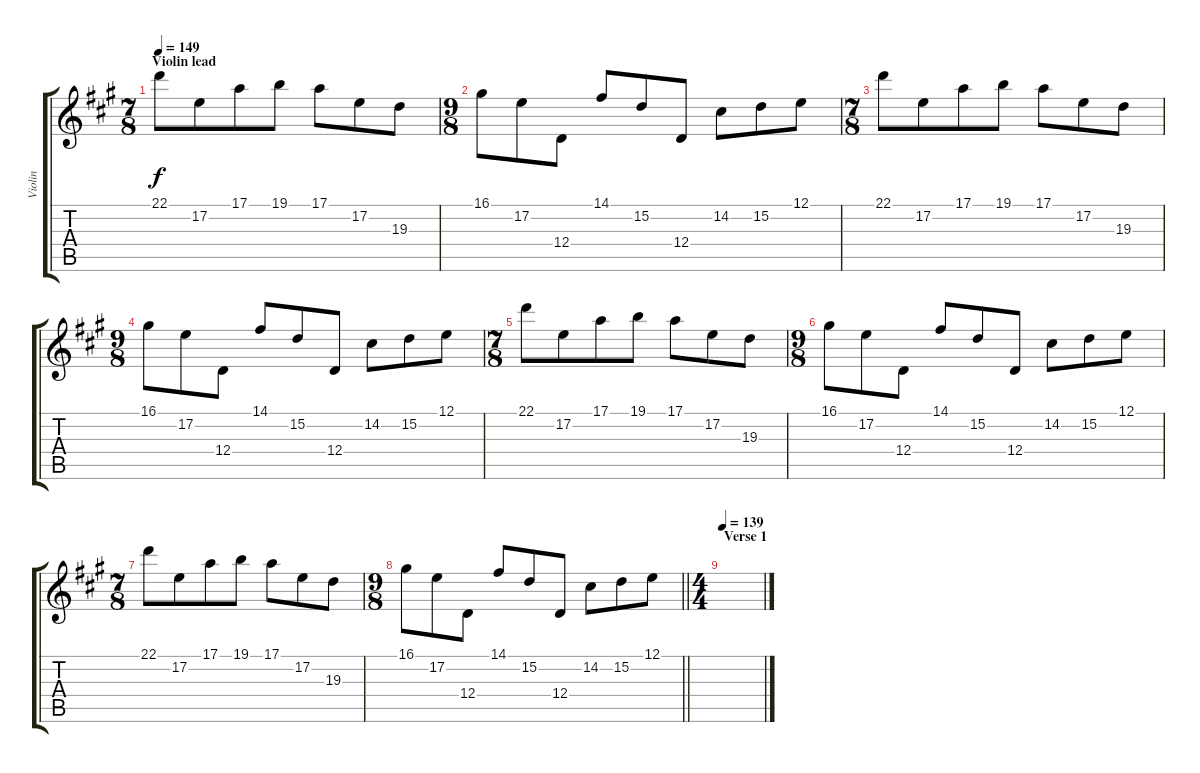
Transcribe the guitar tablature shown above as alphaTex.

\track ("Violin" "Violin") {instrument violin}
\staff {score tabs}
\tuning (E4 B3 G3 D3 A2 E2) {hide}
\ts (7 8)
\section ("" "Violin lead")
\tempo 149
\clef g2
\ks a
22.1.8{dy f} 17.2.8 17.1.8 19.1.8 17.1.8 17.2.8 19.3.8 |
\ts (9 8)
16.1.8 17.2.8 12.4.8 14.1.8 15.2.8 12.4.8 14.2.8 15.2.8 12.1.8 |
\ts (7 8)
22.1.8 17.2.8 17.1.8 19.1.8 17.1.8 17.2.8 19.3.8 |
\ts (9 8)
16.1.8 17.2.8 12.4.8 14.1.8 15.2.8 12.4.8 14.2.8 15.2.8 12.1.8 |
\ts (7 8)
22.1.8 17.2.8 17.1.8 19.1.8 17.1.8 17.2.8 19.3.8 |
\ts (9 8)
16.1.8 17.2.8 12.4.8 14.1.8 15.2.8 12.4.8 14.2.8 15.2.8 12.1.8 |
\ts (7 8)
22.1.8 17.2.8 17.1.8 19.1.8 17.1.8 17.2.8 19.3.8 |
\ts (9 8)
\barLineRight lightlight
16.1.8 17.2.8 12.4.8 14.1.8 15.2.8 12.4.8 14.2.8 15.2.8 12.1.8 |
\ts (4 4)
\section ("" "Verse 1")
\tempo 139
